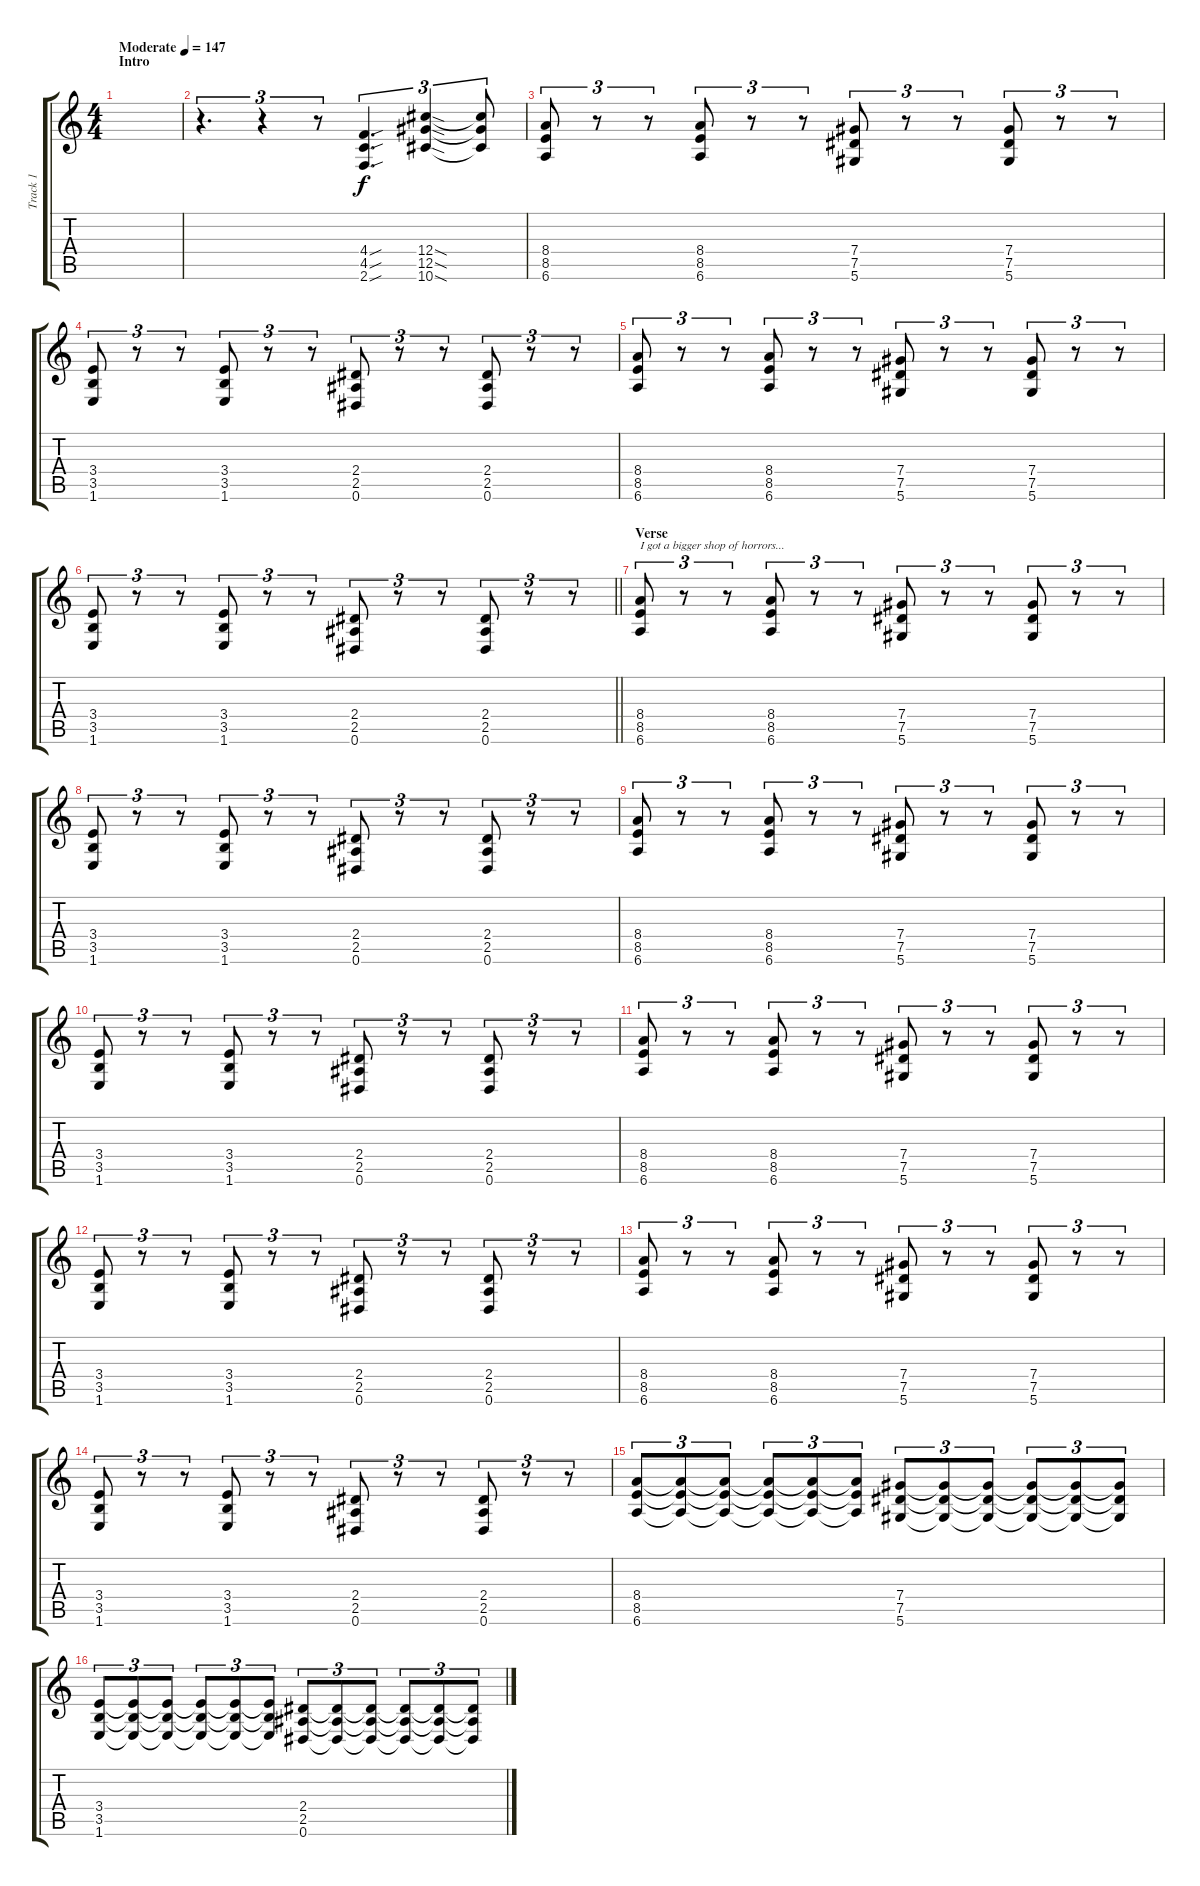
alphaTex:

\track ("Track 1" "Track 1") {instrument distortionguitar}
\staff {score tabs}
\tuning (Eb4 Bb3 Gb3 Db3 Ab2 Eb2) {hide}
\ts (4 4)
\section ("" "Intro")
\tempo (147 "Moderate")
\clef g2
\ks c
|
r.4{d tu (3 2)} r.4{tu (3 2)} r.8{tu (3 2)} (4.4{sou} 4.5{sou} 2.6{sou}).4{d tu (3 2)} (12.4{sod} 12.5{sod} 10.6{sod}).4{tu (3 2)} (12.4{t} 12.5{t} 10.6{t}).8{tu (3 2)} |
(8.4 8.5 6.6).8{tu (3 2)} r.8{tu (3 2)} r.8{tu (3 2)} (8.4 8.5 6.6).8{tu (3 2)} r.8{tu (3 2)} r.8{tu (3 2)} (7.4 7.5 5.6).8{tu (3 2)} r.8{tu (3 2)} r.8{tu (3 2)} (7.4 7.5 5.6).8{tu (3 2)} r.8{tu (3 2)} r.8{tu (3 2)} |
(3.4 3.5 1.6).8{tu (3 2)} r.8{tu (3 2)} r.8{tu (3 2)} (3.4 3.5 1.6).8{tu (3 2)} r.8{tu (3 2)} r.8{tu (3 2)} (2.4 2.5 0.6).8{tu (3 2)} r.8{tu (3 2)} r.8{tu (3 2)} (2.4 2.5 0.6).8{tu (3 2)} r.8{tu (3 2)} r.8{tu (3 2)} |
(8.4 8.5 6.6).8{tu (3 2)} r.8{tu (3 2)} r.8{tu (3 2)} (8.4 8.5 6.6).8{tu (3 2)} r.8{tu (3 2)} r.8{tu (3 2)} (7.4 7.5 5.6).8{tu (3 2)} r.8{tu (3 2)} r.8{tu (3 2)} (7.4 7.5 5.6).8{tu (3 2)} r.8{tu (3 2)} r.8{tu (3 2)} |
\barLineRight lightlight
(3.4 3.5 1.6).8{tu (3 2)} r.8{tu (3 2)} r.8{tu (3 2)} (3.4 3.5 1.6).8{tu (3 2)} r.8{tu (3 2)} r.8{tu (3 2)} (2.4 2.5 0.6).8{tu (3 2)} r.8{tu (3 2)} r.8{tu (3 2)} (2.4 2.5 0.6).8{tu (3 2)} r.8{tu (3 2)} r.8{tu (3 2)} |
\section ("" "Verse")
(8.4 8.5 6.6).8{tu (3 2) txt "I got a bigger shop of horrors..."} r.8{tu (3 2)} r.8{tu (3 2)} (8.4 8.5 6.6).8{tu (3 2)} r.8{tu (3 2)} r.8{tu (3 2)} (7.4 7.5 5.6).8{tu (3 2)} r.8{tu (3 2)} r.8{tu (3 2)} (7.4 7.5 5.6).8{tu (3 2)} r.8{tu (3 2)} r.8{tu (3 2)} |
(3.4 3.5 1.6).8{tu (3 2)} r.8{tu (3 2)} r.8{tu (3 2)} (3.4 3.5 1.6).8{tu (3 2)} r.8{tu (3 2)} r.8{tu (3 2)} (2.4 2.5 0.6).8{tu (3 2)} r.8{tu (3 2)} r.8{tu (3 2)} (2.4 2.5 0.6).8{tu (3 2)} r.8{tu (3 2)} r.8{tu (3 2)} |
(8.4 8.5 6.6).8{tu (3 2)} r.8{tu (3 2)} r.8{tu (3 2)} (8.4 8.5 6.6).8{tu (3 2)} r.8{tu (3 2)} r.8{tu (3 2)} (7.4 7.5 5.6).8{tu (3 2)} r.8{tu (3 2)} r.8{tu (3 2)} (7.4 7.5 5.6).8{tu (3 2)} r.8{tu (3 2)} r.8{tu (3 2)} |
(3.4 3.5 1.6).8{tu (3 2)} r.8{tu (3 2)} r.8{tu (3 2)} (3.4 3.5 1.6).8{tu (3 2)} r.8{tu (3 2)} r.8{tu (3 2)} (2.4 2.5 0.6).8{tu (3 2)} r.8{tu (3 2)} r.8{tu (3 2)} (2.4 2.5 0.6).8{tu (3 2)} r.8{tu (3 2)} r.8{tu (3 2)} |
(8.4 8.5 6.6).8{tu (3 2)} r.8{tu (3 2)} r.8{tu (3 2)} (8.4 8.5 6.6).8{tu (3 2)} r.8{tu (3 2)} r.8{tu (3 2)} (7.4 7.5 5.6).8{tu (3 2)} r.8{tu (3 2)} r.8{tu (3 2)} (7.4 7.5 5.6).8{tu (3 2)} r.8{tu (3 2)} r.8{tu (3 2)} |
(3.4 3.5 1.6).8{tu (3 2)} r.8{tu (3 2)} r.8{tu (3 2)} (3.4 3.5 1.6).8{tu (3 2)} r.8{tu (3 2)} r.8{tu (3 2)} (2.4 2.5 0.6).8{tu (3 2)} r.8{tu (3 2)} r.8{tu (3 2)} (2.4 2.5 0.6).8{tu (3 2)} r.8{tu (3 2)} r.8{tu (3 2)} |
(8.4 8.5 6.6).8{tu (3 2)} r.8{tu (3 2)} r.8{tu (3 2)} (8.4 8.5 6.6).8{tu (3 2)} r.8{tu (3 2)} r.8{tu (3 2)} (7.4 7.5 5.6).8{tu (3 2)} r.8{tu (3 2)} r.8{tu (3 2)} (7.4 7.5 5.6).8{tu (3 2)} r.8{tu (3 2)} r.8{tu (3 2)} |
(3.4 3.5 1.6).8{tu (3 2)} r.8{tu (3 2)} r.8{tu (3 2)} (3.4 3.5 1.6).8{tu (3 2)} r.8{tu (3 2)} r.8{tu (3 2)} (2.4 2.5 0.6).8{tu (3 2)} r.8{tu (3 2)} r.8{tu (3 2)} (2.4 2.5 0.6).8{tu (3 2)} r.8{tu (3 2)} r.8{tu (3 2)} |
(8.4 8.5 6.6).8{tu (3 2)} (8.4{t} 8.5{t} 6.6{t}).8{tu (3 2)} (8.4{t} 8.5{t} 6.6{t}).8{tu (3 2)} (8.4{t} 8.5{t} 6.6{t}).8{tu (3 2)} (8.4{t} 8.5{t} 6.6{t}).8{tu (3 2)} (8.4{t} 8.5{t} 6.6{t}).8{tu (3 2)} (7.4 7.5 5.6).8{tu (3 2)} (7.4{t} 7.5{t} 5.6{t}).8{tu (3 2)} (7.4{t} 7.5{t} 5.6{t}).8{tu (3 2)} (7.4{t} 7.5{t} 5.6{t}).8{tu (3 2)} (7.4{t} 7.5{t} 5.6{t}).8{tu (3 2)} (7.4{t} 7.5{t} 5.6{t}).8{tu (3 2)} |
(3.4 3.5 1.6).8{tu (3 2)} (3.4{t} 3.5{t} 1.6{t}).8{tu (3 2)} (3.4{t} 3.5{t} 1.6{t}).8{tu (3 2)} (3.4{t} 3.5{t} 1.6{t}).8{tu (3 2)} (3.4{t} 3.5{t} 1.6{t}).8{tu (3 2)} (3.4{t} 3.5{t} 1.6{t}).8{tu (3 2)} (2.4 2.5 0.6).8{tu (3 2)} (2.4{t} 2.5{t} 0.6{t}).8{tu (3 2)} (2.4{t} 2.5{t} 0.6{t}).8{tu (3 2)} (2.4{t} 2.5{t} 0.6{t}).8{tu (3 2)} (2.4{t} 2.5{t} 0.6{t}).8{tu (3 2)} (2.4{t} 2.5{t} 0.6{t}).8{tu (3 2)}
